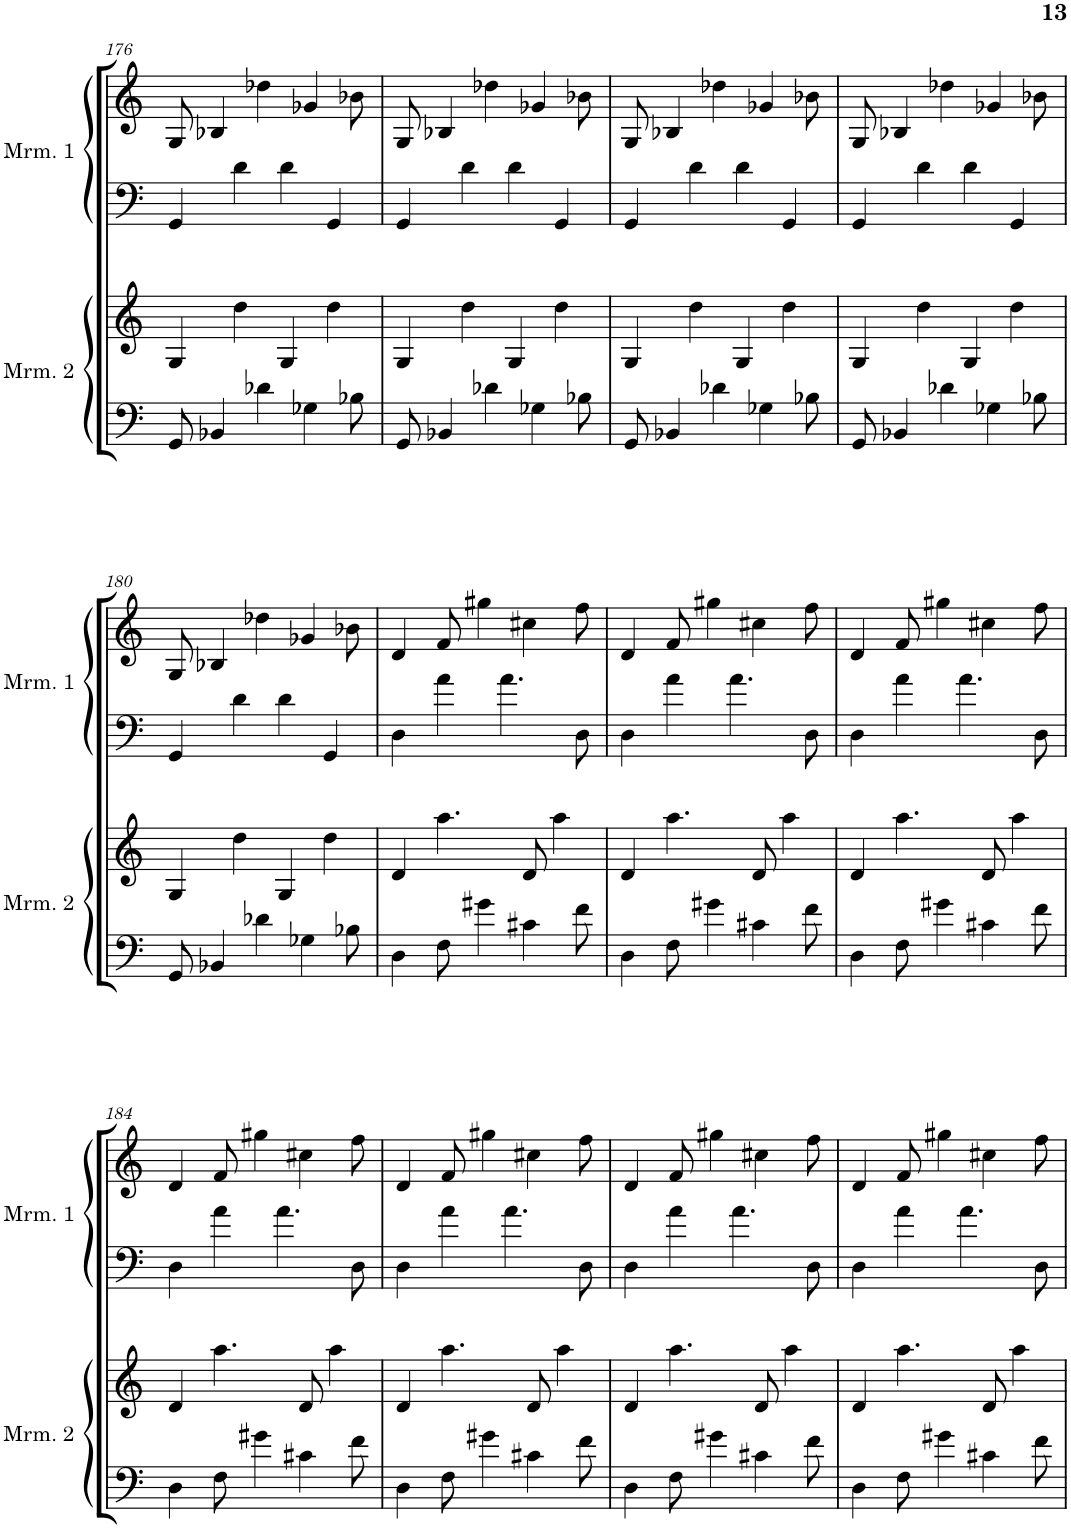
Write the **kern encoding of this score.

**kern	**kern	**kern	**kern
*part4	*part3	*part2	*part1
*staff4	*staff3	*staff2	*staff1
*I"Marimba 2	*I"Marimba 2	*I"Marimba 1	*I"Marimba 1
*I'Mrm. 2	*I'Mrm. 2	*I'Mrm. 1	*I'Mrm. 1
!!LO:PB:g=z
*clefF4	*clefG2	*clefF4	*clefG2
*k[]	*k[]	*k[]	*k[]
*M4/4	*M4/4	*M4/4	*M4/4
=176	=176	=176	=176
8GG/	4G/	4GG/	8G/
4BB-X/	.	.	4B-X/
.	4dd\	4d\	.
4d-X\	.	.	4dd-X\
.	4G/	4d\	.
4G-X\	.	.	4g-X/
.	4dd\	4GG/	.
8B-X\	.	.	8b-X\
=177	=177	=177	=177
8GG/	4G/	4GG/	8G/
4BB-X/	.	.	4B-X/
.	4dd\	4d\	.
4d-X\	.	.	4dd-X\
.	4G/	4d\	.
4G-X\	.	.	4g-X/
.	4dd\	4GG/	.
8B-X\	.	.	8b-X\
=178	=178	=178	=178
8GG/	4G/	4GG/	8G/
4BB-X/	.	.	4B-X/
.	4dd\	4d\	.
4d-X\	.	.	4dd-X\
.	4G/	4d\	.
4G-X\	.	.	4g-X/
.	4dd\	4GG/	.
8B-X\	.	.	8b-X\
=179	=179	=179	=179
8GG/	4G/	4GG/	8G/
4BB-X/	.	.	4B-X/
.	4dd\	4d\	.
4d-X\	.	.	4dd-X\
.	4G/	4d\	.
4G-X\	.	.	4g-X/
.	4dd\	4GG/	.
8B-X\	.	.	8b-X\
!!LO:LB:g=z
=180	=180	=180	=180
8GG/	4G/	4GG/	8G/
4BB-X/	.	.	4B-X/
.	4dd\	4d\	.
4d-X\	.	.	4dd-X\
.	4G/	4d\	.
4G-X\	.	.	4g-X/
.	4dd\	4GG/	.
8B-X\	.	.	8b-X\
=181	=181	=181	=181
4D\	4d/	4D\	4d/
8F\	4.aa\	4a\	8f/
4g#X\	.	.	4gg#X\
.	.	4.a\	.
4c#X\	8d/	.	4cc#X\
.	4aa\	.	.
8f\	.	8D\	8ff\
=182	=182	=182	=182
4D\	4d/	4D\	4d/
8F\	4.aa\	4a\	8f/
4g#X\	.	.	4gg#X\
.	.	4.a\	.
4c#X\	8d/	.	4cc#X\
.	4aa\	.	.
8f\	.	8D\	8ff\
=183	=183	=183	=183
4D\	4d/	4D\	4d/
8F\	4.aa\	4a\	8f/
4g#X\	.	.	4gg#X\
.	.	4.a\	.
4c#X\	8d/	.	4cc#X\
.	4aa\	.	.
8f\	.	8D\	8ff\
!!LO:LB:g=z
=184	=184	=184	=184
4D\	4d/	4D\	4d/
8F\	4.aa\	4a\	8f/
4g#X\	.	.	4gg#X\
.	.	4.a\	.
4c#X\	8d/	.	4cc#X\
.	4aa\	.	.
8f\	.	8D\	8ff\
=185	=185	=185	=185
4D\	4d/	4D\	4d/
8F\	4.aa\	4a\	8f/
4g#X\	.	.	4gg#X\
.	.	4.a\	.
4c#X\	8d/	.	4cc#X\
.	4aa\	.	.
8f\	.	8D\	8ff\
=186	=186	=186	=186
4D\	4d/	4D\	4d/
8F\	4.aa\	4a\	8f/
4g#X\	.	.	4gg#X\
.	.	4.a\	.
4c#X\	8d/	.	4cc#X\
.	4aa\	.	.
8f\	.	8D\	8ff\
=187	=187	=187	=187
4D\	4d/	4D\	4d/
8F\	4.aa\	4a\	8f/
4g#X\	.	.	4gg#X\
.	.	4.a\	.
4c#X\	8d/	.	4cc#X\
.	4aa\	.	.
8f\	.	8D\	8ff\
=	=	=	=
*-	*-	*-	*-
